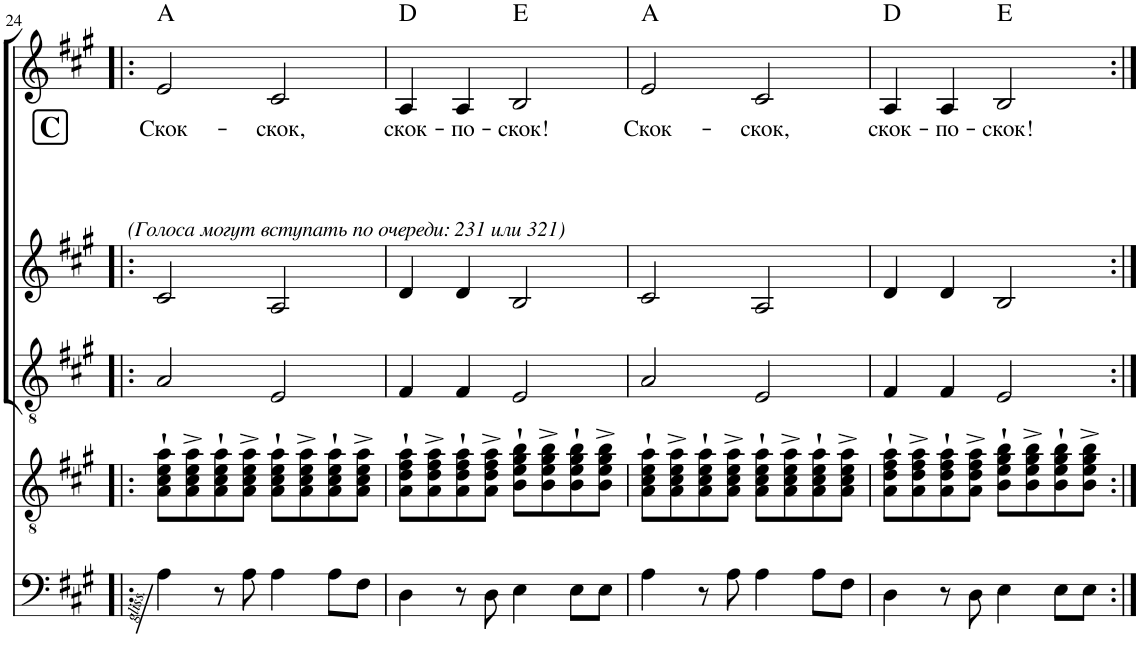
**kern	**kern	**kern	**kern	**kern	**text	**harte
*part5	*part4	*part3	*part2	*part1	*part1	*part1
*staff5	*staff4	*staff3	*staff2	*staff1	*staff1	*
*I"Бас	*I"Гитара	*I"Голос	*I"Голос	*I"Голос	*	*
!!LO:PB:g=z
*clefF4	*clefGv2	*clefGv2	*clefG2	*clefG2	*	*
*Trd7c12	*	*Trd8c14	*Trd5c9	*Trd1c2	*	*
*k[f#c#g#]	*k[f#c#g#]	*k[f#c#g#]	*k[f#c#g#]	*k[f#c#g#]	*	*
*M4/4	*M4/4	*M4/4	*M4/4	*M4/4	*	*
!!LO:REH:place=s1:b:B:cj:fs=14:t=C
=24!|:	=24!|:	=24!|:	=24!|:	=24!|:	=24!|:	=24!|:
!	!	!	!	!LO:TX:b:i:t=(Голоса могут вступать по очереди&colon; 231 или 321)	!	!
!	!	!	!	!	!LO:LY:b	!
4A\	8A\` 8c#\` 8e\` 8a\`L	2A/	2c#/	2e/	Скок-	A:maj
.	8A\^ 8c#\^ 8e\^ 8a\^	.	.	.	.	.
8r	8A\` 8c#\` 8e\` 8a\`	.	.	.	.	.
8A\	8A\^ 8c#\^ 8e\^ 8a\^J	.	.	.	.	.
!	!	!	!	!	!LO:LY:b	!
4A\	8A\` 8c#\` 8e\` 8a\`L	2E/	2A/	2c#/	-скок,	.
.	8A\^ 8c#\^ 8e\^ 8a\^	.	.	.	.	.
8A\L	8A\` 8c#\` 8e\` 8a\`	.	.	.	.	.
8F#\J	8A\^ 8c#\^ 8e\^ 8a\^J	.	.	.	.	.
=25	=25	=25	=25	=25	=25	=25
!	!	!	!	!	!LO:LY:b	!
4D\	8A\` 8d\` 8f#\` 8a\`L	4F#/	4d/	4A/	скок-	D:maj
.	8A\^ 8d\^ 8f#\^ 8a\^	.	.	.	.	.
!	!	!	!	!	!LO:LY:b	!
8r	8A\` 8d\` 8f#\` 8a\`	4F#/	4d/	4A/	-по-	.
8D\	8A\^ 8d\^ 8f#\^ 8a\^J	.	.	.	.	.
!	!	!	!	!	!LO:LY:b	!
4E\	8B\` 8e\` 8g#\` 8b\`L	2E/	2B/	2B/	-скок!	E:maj
.	8B\^ 8e\^ 8g#\^ 8b\^	.	.	.	.	.
8E\L	8B\` 8e\` 8g#\` 8b\`	.	.	.	.	.
8E\J	8B\^ 8e\^ 8g#\^ 8b\^J	.	.	.	.	.
=26	=26	=26	=26	=26	=26	=26
!	!	!	!	!	!LO:LY:b	!
4A\	8A\` 8c#\` 8e\` 8a\`L	2A/	2c#/	2e/	Скок-	A:maj
.	8A\^ 8c#\^ 8e\^ 8a\^	.	.	.	.	.
8r	8A\` 8c#\` 8e\` 8a\`	.	.	.	.	.
8A\	8A\^ 8c#\^ 8e\^ 8a\^J	.	.	.	.	.
!	!	!	!	!	!LO:LY:b	!
4A\	8A\` 8c#\` 8e\` 8a\`L	2E/	2A/	2c#/	-скок,	.
.	8A\^ 8c#\^ 8e\^ 8a\^	.	.	.	.	.
8A\L	8A\` 8c#\` 8e\` 8a\`	.	.	.	.	.
8F#\J	8A\^ 8c#\^ 8e\^ 8a\^J	.	.	.	.	.
=27	=27	=27	=27	=27	=27	=27
!	!	!	!	!	!LO:LY:b	!
4D\	8A\` 8d\` 8f#\` 8a\`L	4F#/	4d/	4A/	скок-	D:maj
.	8A\^ 8d\^ 8f#\^ 8a\^	.	.	.	.	.
!	!	!	!	!	!LO:LY:b	!
8r	8A\` 8d\` 8f#\` 8a\`	4F#/	4d/	4A/	-по-	.
8D\	8A\^ 8d\^ 8f#\^ 8a\^J	.	.	.	.	.
!	!	!	!	!	!LO:LY:b	!
4E\	8B\` 8e\` 8g#\` 8b\`L	2E/	2B/	2B/	-скок!	E:maj
.	8B\^ 8e\^ 8g#\^ 8b\^	.	.	.	.	.
8E\L	8B\` 8e\` 8g#\` 8b\`	.	.	.	.	.
8E\J	8B\^ 8e\^ 8g#\^ 8b\^J	.	.	.	.	.
=:|!	=:|!	=:|!	=:|!	=:|!	=:|!	=:|!
*-	*-	*-	*-	*-	*-	*-
